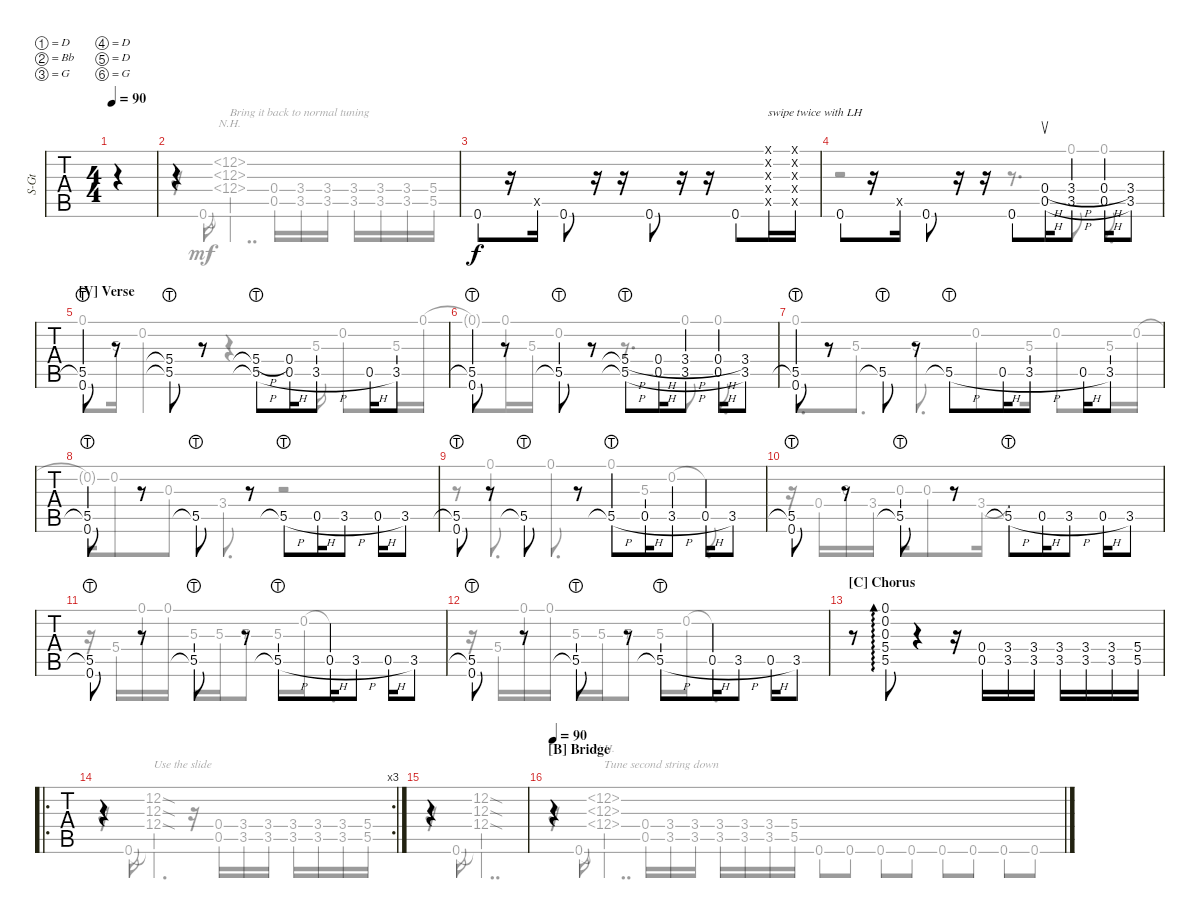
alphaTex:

\defaultSystemsLayout 4
\bracketExtendMode groupsimilarinstruments
\otherSystemsTrackNameOrientation horizontal
\track ("Steel Guitar" "S-Gt") {instrument acousticguitarsteel}
\staff {tabs}
\tuning (D4 Bb3 G3 D3 D2 G1)
\voice
\ts (4 4)
\tempo 90
\clef g2
\ks c
|
|
0.6.8{beam Down} r.16{beam Down} 0.5{x}.16{beam Down} 0.6.8{beam Down} r.16{beam Down} r.16{beam Down} 0.6.8{beam Down} r.16{beam Down} r.16{beam Down} 0.6.8{beam Down} (0.5{x} 0.4{x} 0.3{x} 0.2{x acc #} 0.1{x}).16{txt "swipe twice with LH" beam Down} (0.5{x} 0.4{x} 0.3{x} 0.2{x acc #} 0.1{x}).16{beam Down} |
0.6.8{beam Down} r.16{beam Down} 0.5{x}.16{beam Down} 0.6.8{beam Down} r.16{beam Down} r.16{beam Down} 0.6.8{beam Down} (0.5{h} 0.4{h}).16{su beam Down} (3.5{h} 3.4{h}).8{beam Down} (0.5{h} 0.4{h}).16{beam Down} (3.5 3.4).8{beam Down} |
\section ("V" "Verse")
(5.5{lht} 0.6).8{beam Down} r.8{beam Down} (5.5{lht} 5.4{lht}).8{beam Down} r.8{beam Down} (5.5{h lht} 5.4{h lht}).8{beam Down} (0.5{h} 0.4).16{beam Down} 3.5{h}.8{beam Down} 0.5{h}.16{beam Down} 3.5.8{beam Down} |
(5.5{lht} 0.6).8{beam Down} r.8{beam Down} 5.5{lht}.8{beam Down} r.8{beam Down} (5.5{h lht} 5.4{h lht}).8{beam Down} (0.5{h} 0.4{h}).16{beam Down} (3.5{h} 3.4{h}).8{beam Down} (0.5{h} 0.4{h}).16{beam Down} (3.5 3.4).8{beam Down} |
(5.5{lht} 0.6).8{beam Down} r.8{beam Down} 5.5{lht}.8{beam Down} r.8{beam Down} 5.5{h lht}.8{beam Down} 0.5{h}.16{beam Down} 3.5{h}.8{beam Down} 0.5{h}.16{beam Down} 3.5.8{beam Down} |
(5.5{lht} 0.6).8{beam Down} r.8{beam Down} 5.5{lht}.8{beam Down} r.8{beam Down} 5.5{h lht}.8{beam Down} 0.5{h}.16{beam Down} 3.5{h}.8{beam Down} 0.5{h}.16{beam Down} 3.5.8{beam Down} |
(5.5{lht} 0.6).8{beam Down} r.8{beam Down} 5.5{lht}.8{beam Down} r.8{beam Down} 5.5{h lht}.8{beam Down} 0.5{h}.16{beam Down} 3.5{h}.8{beam Down} 0.5{h}.16{beam Down} 3.5.8{beam Down} |
(5.5{lht} 0.6).8{beam Down} r.8{beam Down} 5.5{lht}.8{beam Down} r.8{beam Down} 5.5{h lht}.8{beam Down} 0.5{h}.16{beam Down} 3.5{h}.8{beam Down} 0.5{h}.16{beam Down} 3.5.8{beam Down} |
(5.5{lht} 0.6).8{beam Down} r.8{beam Down} 5.5{lht}.8{beam Down} r.8{beam Down} 5.5{h lht}.8{beam Down} 0.5{h}.16{beam Down} 3.5{h}.8{beam Down} 0.5{h}.16{beam Down} 3.5.8{beam Down} |
(5.5{lht} 0.6).8{beam Down} r.8{beam Down} 5.5{lht}.8{beam Down} r.8{beam Down} 5.5{h lht}.8{beam Down} 0.5{h}.16{beam Down} 3.5{h}.8{beam Down} 0.5{h}.16{beam Down} 3.5.8{beam Down} |
\section ("C" "Chorus")
r.8 (5.5 5.4 0.3 0.2{acc #} 0.1).8{ad 0 beam Down} r.4{beam Down} r.16{beam Down} (0.5 0.4).16{beam Down} (3.4 3.5).16{beam Down} (3.5 3.4).16{beam Down} (3.4 3.5).16{beam Down} (3.5 3.4).16{beam Down} (3.4 3.5).16{beam Down} (5.4 5.5).16{beam Down} |
\ro
\rc 3
|
|
\section ("B" "Bridge")
\tempo 90
\voice
\clef g2
\ottava regular
\simile none
\ks c
r.16{dy mf} 0.6.16 (12.3{nh} 12.4{nh} 0.6{t} 12.2{nh acc #}).4{dd txt "Tune second string down"} (0.5 0.4).16 (3.4 3.5).16 (3.4 3.5).16 (3.4 3.5).16 (3.4 3.5).16 (3.4 3.5).16 (5.4 5.5).16 |
r.16 0.6.16 (12.2{nh acc #} 12.3{nh} 12.4{nh} 0.6{t}).4{dd txt "Bring it back to normal tuning"} (0.5 0.4).16 (3.4 3.5).16 (3.4 3.5).16 (3.4 3.5).16 (3.4 3.5).16 (3.4 3.5).16 (5.4 5.5).16 |
|
r.2 r.8{d} 0.1.8 0.1.8{d} |
0.1.8{beam Up} 5.3.16{beam Up} 0.2{acc #}.4{beam Down} r.4{beam Down} 5.3.16 0.2{acc #}.8 5.3.16 0.1.16 |
0.1{t}.8 0.1.16{beam Down} 5.3.16{beam Down} 0.2{acc #}.4{beam Down} r.8{d beam Up} 0.1.8{beam Up} 0.1.8{d beam Up} |
0.1.8{d beam Up} 5.3.8{d beam Up} 5.3.8{d beam Up} 0.2{acc #}.8{beam Down} 5.3.16{beam Down} 0.2{acc #}.8{beam Down} 5.3.16 0.2{acc #}.16 |
0.2{t acc #}.16{beam Down} 0.2{acc #}.8{beam Down} 0.3.8{beam Down} 3.4.8{d beam Down} r.2 |
r.8{beam Down} 0.1.8{d beam Down} 0.1.8{d beam Down} 0.1.8{beam Down} 5.3.16 0.2{acc #}.8 0.2{t acc #}.8{d} |
r.16 0.4.16{beam Up} 0.3.16{beam Up} 3.4.16{beam Up} 0.3.16{beam Down} 0.3.8{beam Down} 3.4.16{beam Down} 3.4{t}.2 |
r.16{beam Up} 5.4.16{beam Up} 0.1.16{beam Up} 0.1.16{beam Up} 5.3.16{beam Up} 5.3.16{beam Up} 7.3.8{beam Up} 5.3.16{beam Up} 0.2{acc #}.16{beam Up} 0.2{t acc #}.4{d beam Up} |
r.16{beam Up} 5.4.16{beam Up} 0.1.16{beam Up} 0.1.16{beam Up} 5.3.16{beam Up} 5.3.16{beam Up} 7.3.8{beam Up} 5.3.16{beam Up} 0.2{acc #}.16{beam Up} 0.2{t acc #}.4{d beam Up} |
|
r.16 0.6.16 (12.2{sod acc #} 12.3{sod} 12.4{sod} 0.6{t}).4{d txt "Use the slide"} r.16 (0.5 0.4).16 (3.4 3.5).16 (3.4 3.5).16 (3.4 3.5).16 (3.4 3.5).16 (3.4 3.5).16 (5.4 5.5).16 |
r.16 0.6.16 (12.2{sod acc #} 12.3{sod} 12.4{sod} 0.6{t}).2{dd} |
0.6.8 0.6.8 0.6.8 0.6.8 0.6.8 0.6.8 0.6.8 0.6.8
